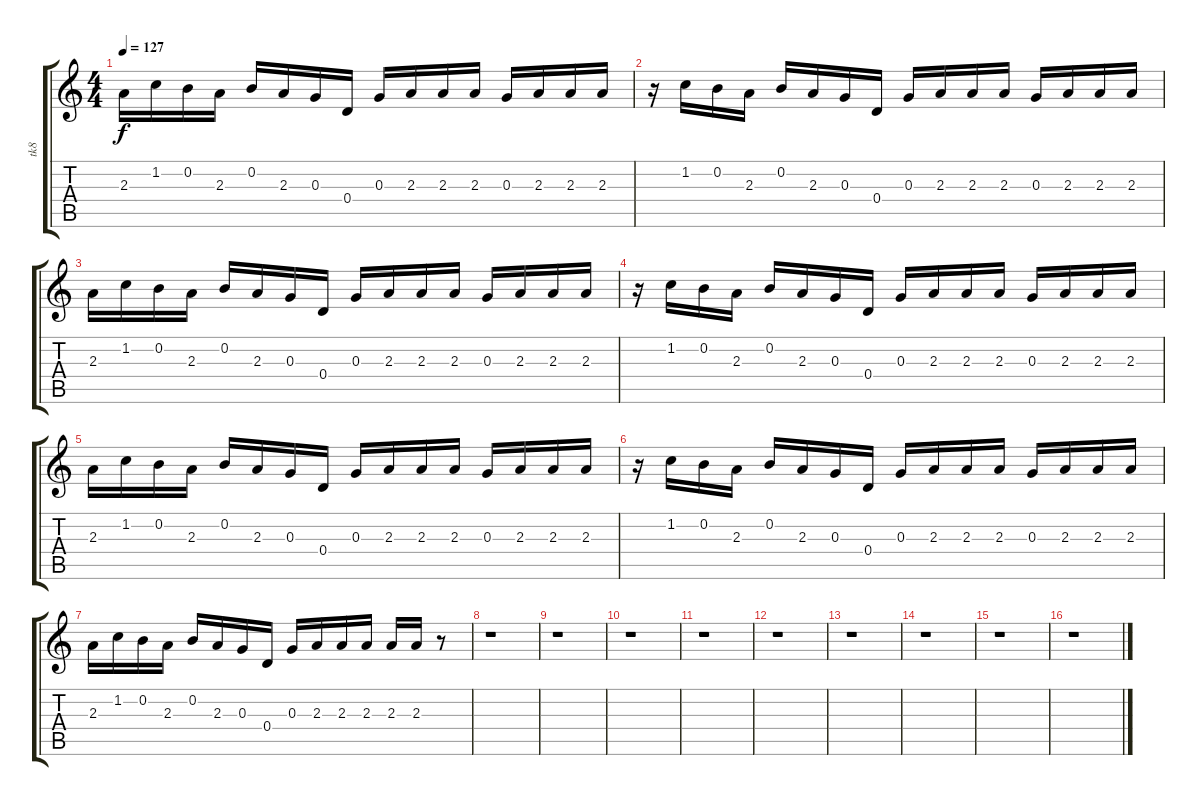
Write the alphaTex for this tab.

\track ("tk8" "tk8") {instrument overdrivenguitar}
\staff {score tabs}
\tuning (E4 B3 G3 D3 A2 E2) {hide}
\ts (4 4)
\tempo 127
\clef g2
\ks c
2.3.16{dy f} 1.2.16 0.2.16 2.3.16 0.2.16 2.3.16 0.3.16 0.4.16 0.3.16 2.3.16 2.3.16 2.3.16 0.3.16 2.3.16 2.3.16 2.3.16 |
r.16 1.2.16 0.2.16 2.3.16 0.2.16 2.3.16 0.3.16 0.4.16 0.3.16 2.3.16 2.3.16 2.3.16 0.3.16 2.3.16 2.3.16 2.3.16 |
2.3.16 1.2.16 0.2.16 2.3.16 0.2.16 2.3.16 0.3.16 0.4.16 0.3.16 2.3.16 2.3.16 2.3.16 0.3.16 2.3.16 2.3.16 2.3.16 |
r.16 1.2.16 0.2.16 2.3.16 0.2.16 2.3.16 0.3.16 0.4.16 0.3.16 2.3.16 2.3.16 2.3.16 0.3.16 2.3.16 2.3.16 2.3.16 |
2.3.16 1.2.16 0.2.16 2.3.16 0.2.16 2.3.16 0.3.16 0.4.16 0.3.16 2.3.16 2.3.16 2.3.16 0.3.16 2.3.16 2.3.16 2.3.16 |
r.16 1.2.16 0.2.16 2.3.16 0.2.16 2.3.16 0.3.16 0.4.16 0.3.16 2.3.16 2.3.16 2.3.16 0.3.16 2.3.16 2.3.16 2.3.16 |
2.3.16 1.2.16 0.2.16 2.3.16 0.2.16 2.3.16 0.3.16 0.4.16 0.3.16 2.3.16 2.3.16 2.3.16 2.3.16 2.3.16 r.8 |
r.1 |
r.1 |
r.1 |
r.1 |
r.1 |
r.1 |
r.1 |
r.1 |
r.1
